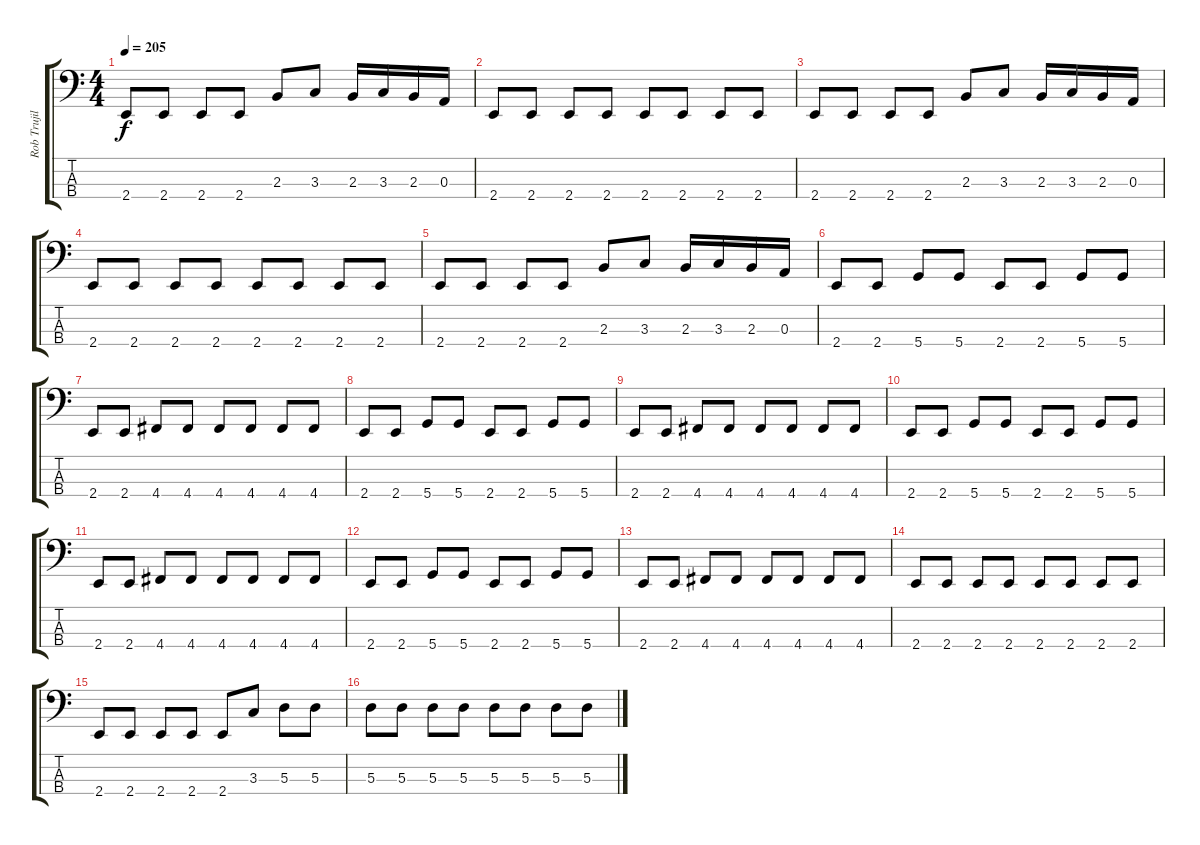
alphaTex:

\track ("Rob Trujillo" "Rob Trujil") {instrument electricbasspick}
\staff {score tabs}
\tuning (G2 D2 A1 D1) {hide}
\ts (4 4)
\tempo 205
\clef f4
\ks c
2.4.8{dy f} 2.4.8 2.4.8 2.4.8 2.3.8 3.3.8 2.3.16 3.3.16 2.3.16 0.3.16 |
2.4.8 2.4.8 2.4.8 2.4.8 2.4.8 2.4.8 2.4.8 2.4.8 |
2.4.8 2.4.8 2.4.8 2.4.8 2.3.8 3.3.8 2.3.16 3.3.16 2.3.16 0.3.16 |
2.4.8 2.4.8 2.4.8 2.4.8 2.4.8 2.4.8 2.4.8 2.4.8 |
2.4.8 2.4.8 2.4.8 2.4.8 2.3.8 3.3.8 2.3.16 3.3.16 2.3.16 0.3.16 |
2.4.8 2.4.8 5.4.8 5.4.8 2.4.8 2.4.8 5.4.8 5.4.8 |
2.4.8 2.4.8 4.4.8 4.4.8 4.4.8 4.4.8 4.4.8 4.4.8 |
2.4.8 2.4.8 5.4.8 5.4.8 2.4.8 2.4.8 5.4.8 5.4.8 |
2.4.8 2.4.8 4.4.8 4.4.8 4.4.8 4.4.8 4.4.8 4.4.8 |
2.4.8 2.4.8 5.4.8 5.4.8 2.4.8 2.4.8 5.4.8 5.4.8 |
2.4.8 2.4.8 4.4.8 4.4.8 4.4.8 4.4.8 4.4.8 4.4.8 |
2.4.8 2.4.8 5.4.8 5.4.8 2.4.8 2.4.8 5.4.8 5.4.8 |
2.4.8 2.4.8 4.4.8 4.4.8 4.4.8 4.4.8 4.4.8 4.4.8 |
2.4.8 2.4.8 2.4.8 2.4.8 2.4.8 2.4.8 2.4.8 2.4.8 |
2.4.8 2.4.8 2.4.8 2.4.8 2.4.8 3.3.8 5.3.8 5.3.8 |
5.3.8 5.3.8 5.3.8 5.3.8 5.3.8 5.3.8 5.3.8 5.3.8
